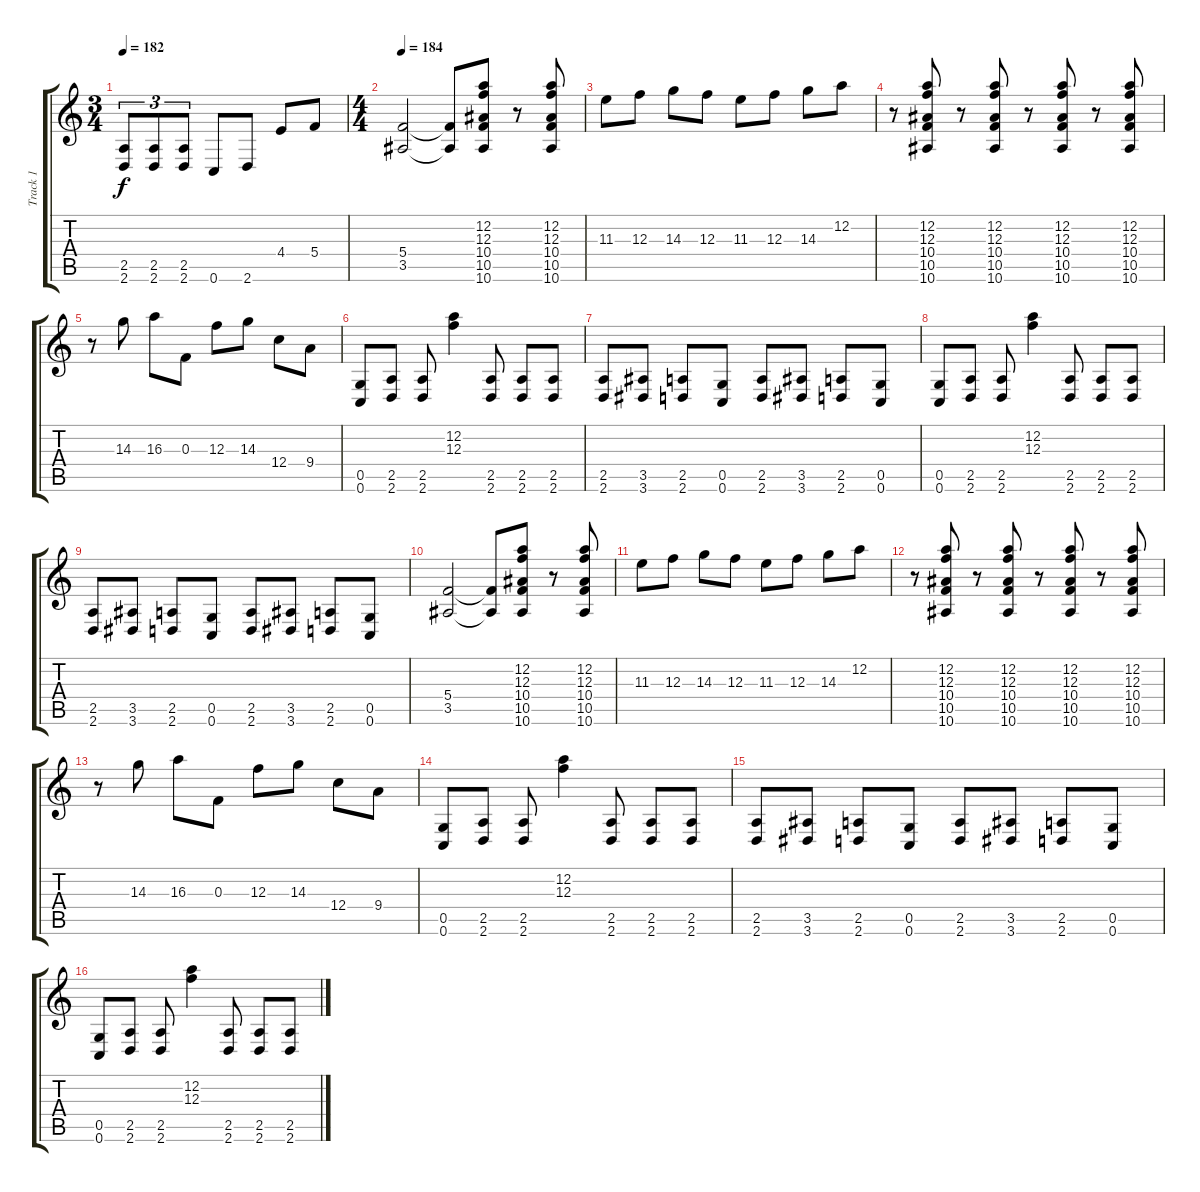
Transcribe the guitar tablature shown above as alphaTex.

\track ("Track 1" "Track 1") {instrument distortionguitar}
\staff {score tabs}
\tuning (D4 A3 F3 C3 G2 C2) {hide}
\ts (3 4)
\tempo 182
\clef g2
\ks c
(2.5 2.6).8{tu (3 2) dy f} (2.5 2.6).8{tu (3 2)} (2.5 2.6).8{tu (3 2)} 0.6.8 2.6.8 4.4.8 5.4.8 |
\ts (4 4)
\tempo 184
(5.4 3.5).2 (5.4{t} 3.5{t}).8 (12.2 12.3 10.4 10.5 10.6).8 r.8 (12.2 12.3 10.4 10.5 10.6).8 |
11.3.8 12.3.8 14.3.8 12.3.8 11.3.8 12.3.8 14.3.8 12.2.8 |
r.8 (12.2 12.3 10.4 10.5 10.6).8 r.8 (12.2 12.3 10.4 10.5 10.6).8 r.8 (12.2 12.3 10.4 10.5 10.6).8 r.8 (12.2 12.3 10.4 10.5 10.6).8 |
r.8 14.3.8 16.3.8 0.3.8 12.3.8 14.3.8 12.4.8 9.4.8 |
(0.5 0.6).8 (2.5 2.6).8 (2.5 2.6).8 (12.2 12.3).4 (2.5 2.6).8 (2.5 2.6).8 (2.5 2.6).8 |
(2.5 2.6).8 (3.5 3.6).8 (2.5 2.6).8 (0.5 0.6).8 (2.5 2.6).8 (3.5 3.6).8 (2.5 2.6).8 (0.5 0.6).8 |
(0.5 0.6).8 (2.5 2.6).8 (2.5 2.6).8 (12.2 12.3).4 (2.5 2.6).8 (2.5 2.6).8 (2.5 2.6).8 |
(2.5 2.6).8 (3.5 3.6).8 (2.5 2.6).8 (0.5 0.6).8 (2.5 2.6).8 (3.5 3.6).8 (2.5 2.6).8 (0.5 0.6).8 |
(5.4 3.5).2 (5.4{t} 3.5{t}).8 (12.2 12.3 10.4 10.5 10.6).8 r.8 (12.2 12.3 10.4 10.5 10.6).8 |
11.3.8 12.3.8 14.3.8 12.3.8 11.3.8 12.3.8 14.3.8 12.2.8 |
r.8 (12.2 12.3 10.4 10.5 10.6).8 r.8 (12.2 12.3 10.4 10.5 10.6).8 r.8 (12.2 12.3 10.4 10.5 10.6).8 r.8 (12.2 12.3 10.4 10.5 10.6).8 |
r.8 14.3.8 16.3.8 0.3.8 12.3.8 14.3.8 12.4.8 9.4.8 |
(0.5 0.6).8 (2.5 2.6).8 (2.5 2.6).8 (12.2 12.3).4 (2.5 2.6).8 (2.5 2.6).8 (2.5 2.6).8 |
(2.5 2.6).8 (3.5 3.6).8 (2.5 2.6).8 (0.5 0.6).8 (2.5 2.6).8 (3.5 3.6).8 (2.5 2.6).8 (0.5 0.6).8 |
(0.5 0.6).8 (2.5 2.6).8 (2.5 2.6).8 (12.2 12.3).4 (2.5 2.6).8 (2.5 2.6).8 (2.5 2.6).8
